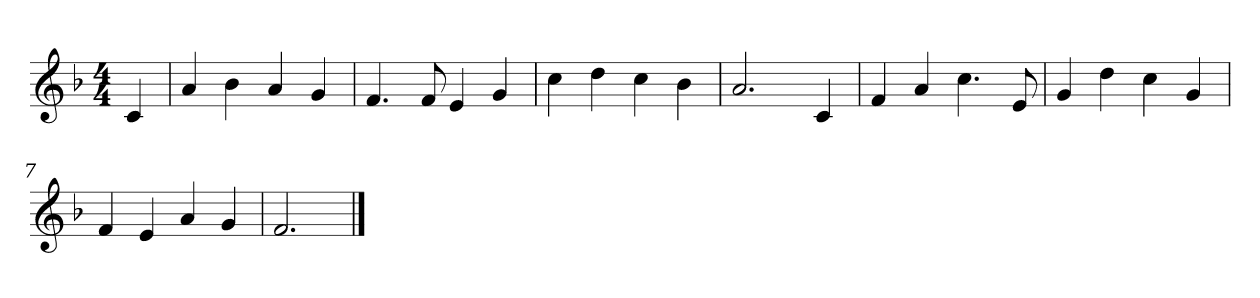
**kern
*part1
*staff1
*k[b-]
*M4/4
*MM120
=
4c
=1
4a
4b-
4a
4g
=2
4.f
8f
4e
4g
=3
4cc
4dd
4cc
4b-
=4
2.a
4c
=5
4f
4a
4.cc
8e
=6
4g
4dd
4cc
4g
=7
4f
4e
4a
4g
=8
2.f
==
*-
